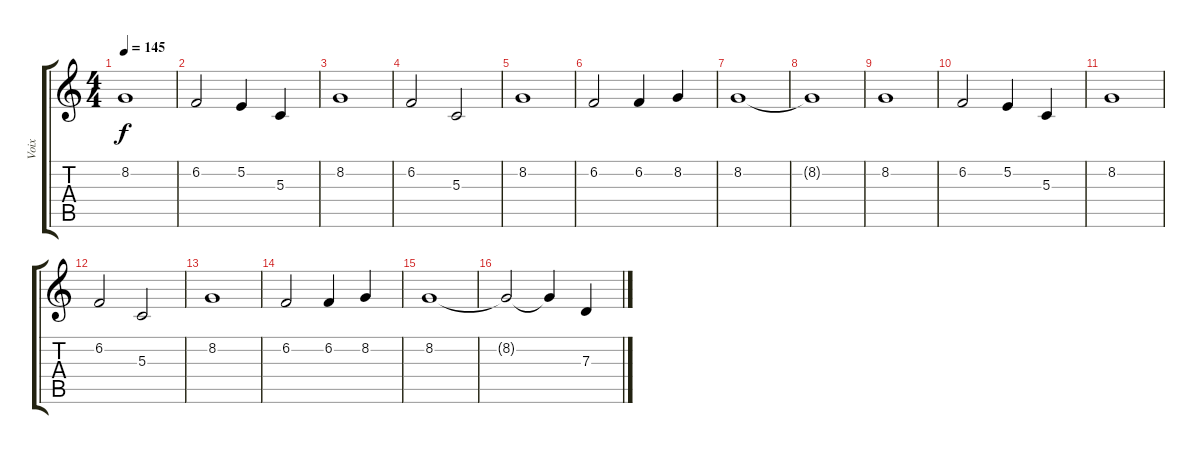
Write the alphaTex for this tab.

\track ("Voix" "Voix") {instrument lead6voice}
\staff {score tabs}
\tuning (E4 B3 G3 D3 A2 E2) {hide}
\ts (4 4)
\tempo 145
\clef g2
\ks c
8.2.1{dy f} |
6.2.2 5.2.4 5.3.4 |
8.2.1 |
6.2.2 5.3.2 |
8.2.1 |
6.2.2 6.2.4 8.2.4 |
8.2.1 |
8.2{t}.1 |
8.2.1 |
6.2.2 5.2.4 5.3.4 |
8.2.1 |
6.2.2 5.3.2 |
8.2.1 |
6.2.2 6.2.4 8.2.4 |
8.2.1 |
8.2{t}.2 8.2{t}.4 7.3.4
